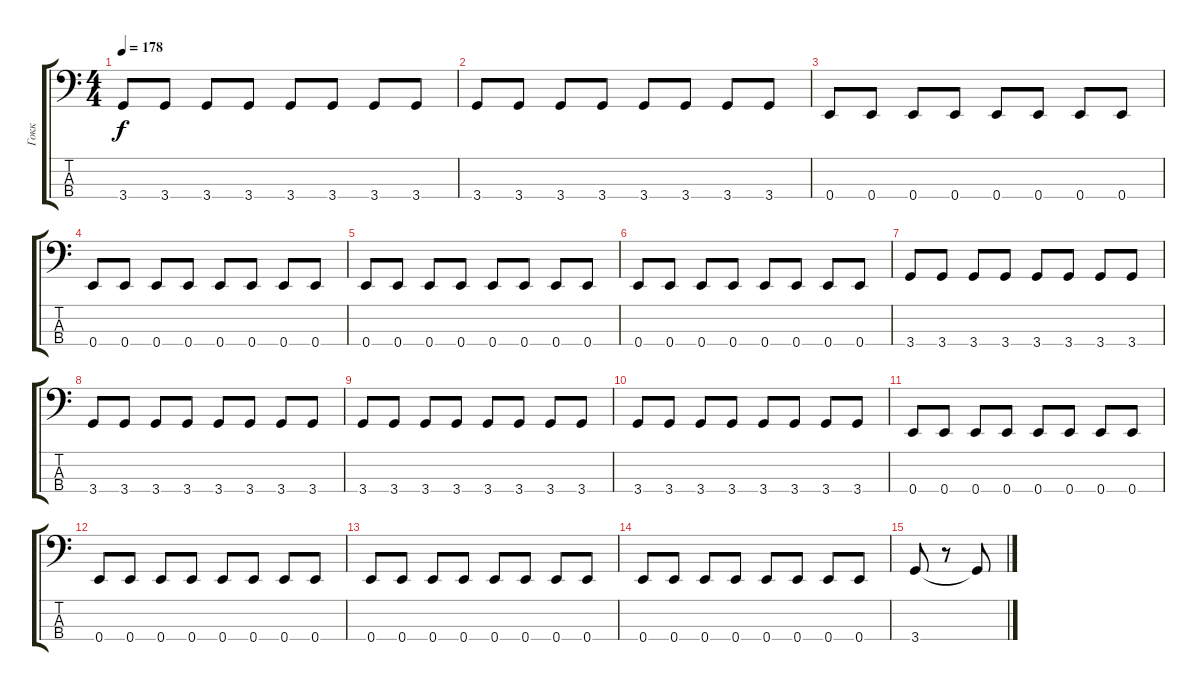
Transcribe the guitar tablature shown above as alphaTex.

\track ("Гокк" "Гокк") {instrument slapbass2}
\staff {score tabs}
\tuning (G2 D2 A1 E1) {hide}
\ts (4 4)
\tempo 178
\clef f4
\ks c
3.4.8{dy f} 3.4.8 3.4.8 3.4.8 3.4.8 3.4.8 3.4.8 3.4.8 |
3.4.8 3.4.8 3.4.8 3.4.8 3.4.8 3.4.8 3.4.8 3.4.8 |
0.4.8 0.4.8 0.4.8 0.4.8 0.4.8 0.4.8 0.4.8 0.4.8 |
0.4.8 0.4.8 0.4.8 0.4.8 0.4.8 0.4.8 0.4.8 0.4.8 |
0.4.8 0.4.8 0.4.8 0.4.8 0.4.8 0.4.8 0.4.8 0.4.8 |
0.4.8 0.4.8 0.4.8 0.4.8 0.4.8 0.4.8 0.4.8 0.4.8 |
3.4.8 3.4.8 3.4.8 3.4.8 3.4.8 3.4.8 3.4.8 3.4.8 |
3.4.8 3.4.8 3.4.8 3.4.8 3.4.8 3.4.8 3.4.8 3.4.8 |
3.4.8 3.4.8 3.4.8 3.4.8 3.4.8 3.4.8 3.4.8 3.4.8 |
3.4.8 3.4.8 3.4.8 3.4.8 3.4.8 3.4.8 3.4.8 3.4.8 |
0.4.8 0.4.8 0.4.8 0.4.8 0.4.8 0.4.8 0.4.8 0.4.8 |
0.4.8 0.4.8 0.4.8 0.4.8 0.4.8 0.4.8 0.4.8 0.4.8 |
0.4.8 0.4.8 0.4.8 0.4.8 0.4.8 0.4.8 0.4.8 0.4.8 |
0.4.8 0.4.8 0.4.8 0.4.8 0.4.8 0.4.8 0.4.8 0.4.8 |
3.4.8 r.8 3.4{t}.8
